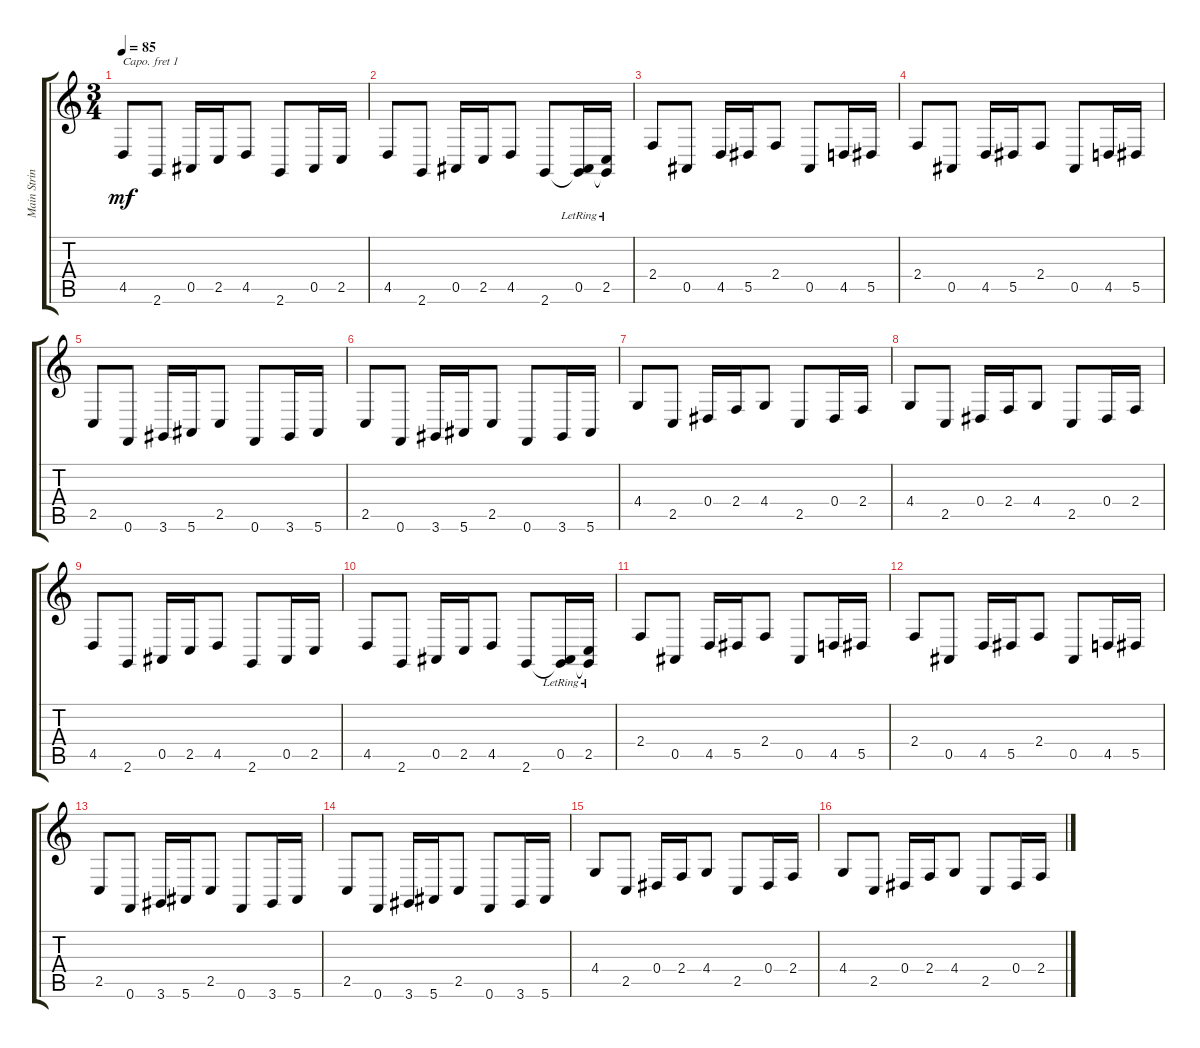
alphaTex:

\track ("Main Strings" "Main Strin") {instrument stringensemble1}
\staff {score tabs}
\capo 1
\tuning (E4 B3 G3 D3 A2 E2) {hide}
\ts (3 4)
\tempo 85
\clef g2
\ks c
4.5.8{dy mf} 2.6.8 0.5.16 2.5.16 4.5.8 2.6.8 0.5.16 2.5.16 |
4.5.8 2.6.8 0.5.16 2.5.16 4.5.8 2.6.8 (0.5 2.6{lr t}).16 (2.5 2.6{lr t}).16 |
2.4.8 0.5.8 4.5.16 5.5.16 2.4.8 0.5.8 4.5.16 5.5.16 |
2.4.8 0.5.8 4.5.16 5.5.16 2.4.8 0.5.8 4.5.16 5.5.16 |
2.5.8 0.6.8 3.6.16 5.6.16 2.5.8 0.6.8 3.6.16 5.6.16 |
2.5.8 0.6.8 3.6.16 5.6.16 2.5.8 0.6.8 3.6.16 5.6.16 |
4.4.8 2.5.8 0.4.16 2.4.16 4.4.8 2.5.8 0.4.16 2.4.16 |
4.4.8 2.5.8 0.4.16 2.4.16 4.4.8 2.5.8 0.4.16 2.4.16 |
4.5.8 2.6.8 0.5.16 2.5.16 4.5.8 2.6.8 0.5.16 2.5.16 |
4.5.8 2.6.8 0.5.16 2.5.16 4.5.8 2.6.8 (0.5 2.6{lr t}).16 (2.5 2.6{lr t}).16 |
2.4.8 0.5.8 4.5.16 5.5.16 2.4.8 0.5.8 4.5.16 5.5.16 |
2.4.8 0.5.8 4.5.16 5.5.16 2.4.8 0.5.8 4.5.16 5.5.16 |
2.5.8 0.6.8 3.6.16 5.6.16 2.5.8 0.6.8 3.6.16 5.6.16 |
2.5.8 0.6.8 3.6.16 5.6.16 2.5.8 0.6.8 3.6.16 5.6.16 |
4.4.8 2.5.8 0.4.16 2.4.16 4.4.8 2.5.8 0.4.16 2.4.16 |
4.4.8 2.5.8 0.4.16 2.4.16 4.4.8 2.5.8 0.4.16 2.4.16
